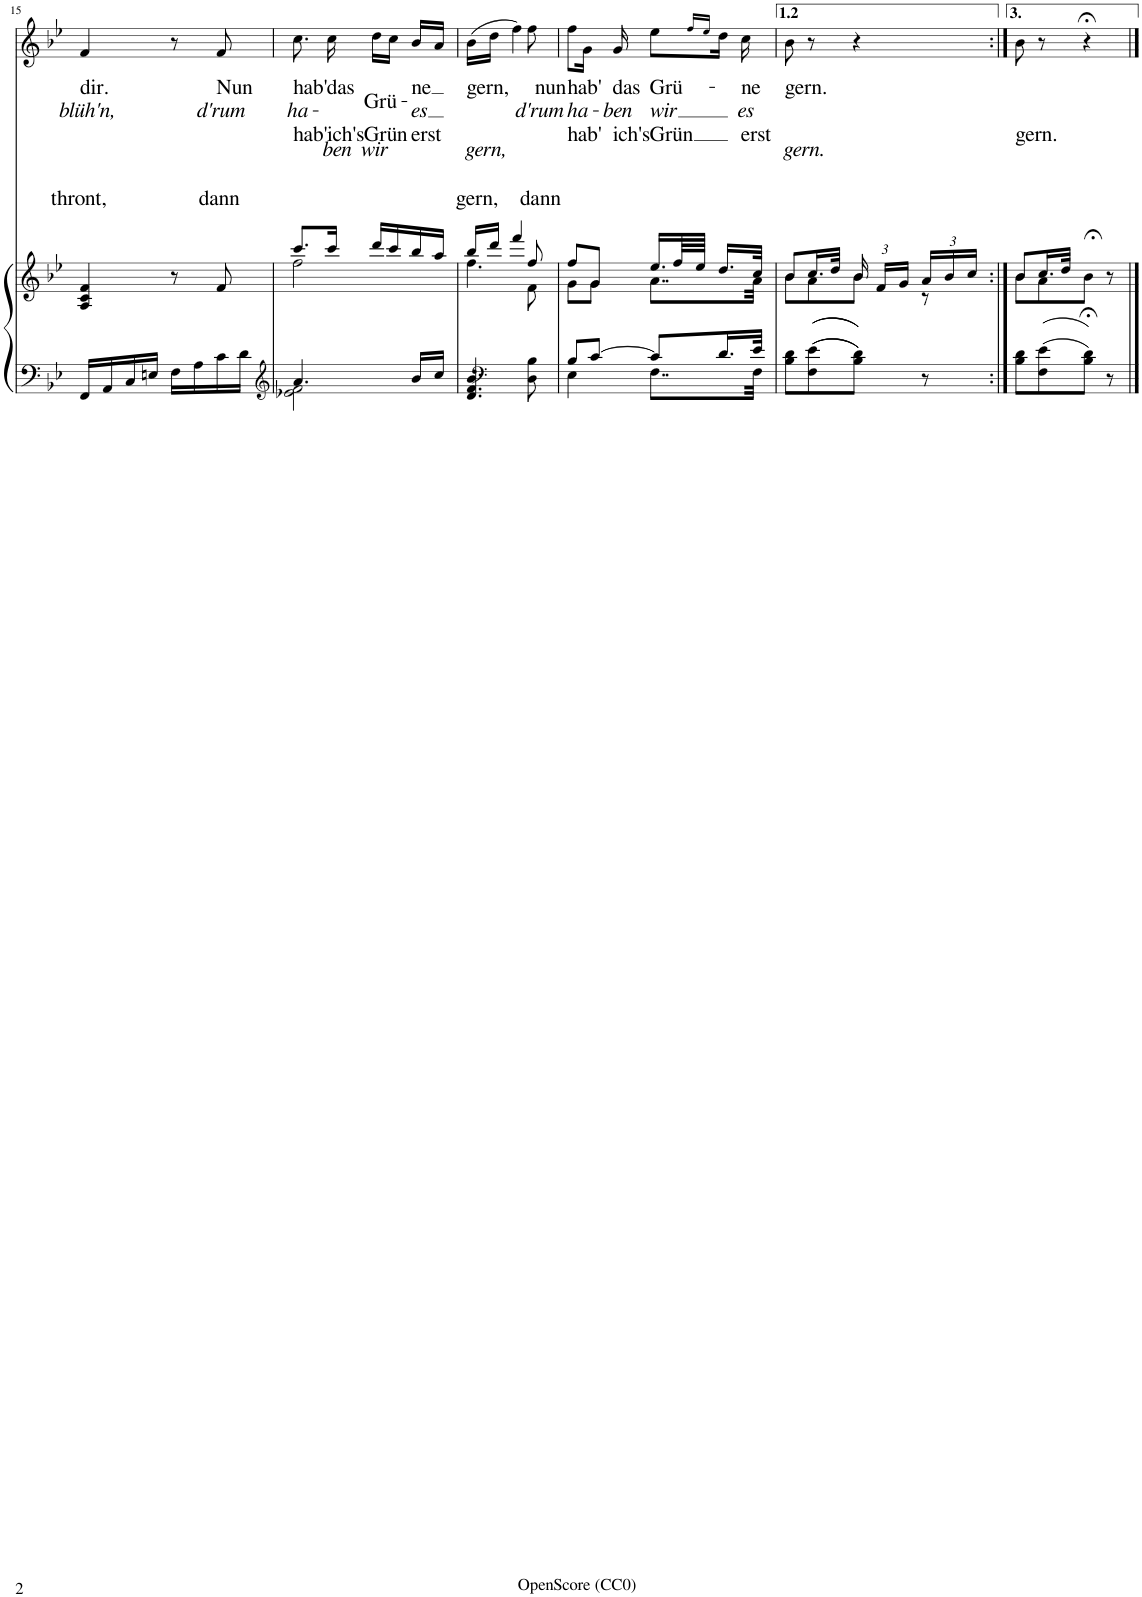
**kern	**kern	**kern	**text	**text	**text
*part2	*part2	*part1	*part1	*part1	*part1
*staff3	*staff2	*staff1	*staff1	*staff1	*staff1
*I"Pianoforte	*	*I"Singstimme	*	*	*
*I'Pno	*	*	*	*	*
!!LO:PB:g=z
*clefF4	*clefG2	*clefG2	*	*	*
*k[b-e-]	*k[b-e-]	*k[b-e-]	*	*	*
*M2/4	*M2/4	*M2/4	*	*	*
=15	=15	=15	=15	=15	=15
!	!	!	!LO:LY:b	!LO:LY:b	!LO:LY:b
16FF/LL	4A/ 4c/ 4f/	4f/	dir.	blüh'n,	thront,
16AA/	.	.	.	.	.
16C/	.	.	.	.	.
16En/JJ	.	.	.	.	.
16F\LL	8r	8r	.	.	.
16A\	.	.	.	.	.
!	!	!	!LO:LY:b	!LO:LY:b	!LO:LY:b
16c\	8f/	8f/	Nun	d'rum	dann
16d\JJ	.	.	.	.	.
=16	=16	=16	=16	=16	=16
*clefG2	*	*	*	*	*
*^	*^	*	*	*	*
!	!	!	!	!	!LO:LY:b	!LO:LY:b	!LO:LY:b
4.a/	2e-X\ 2f\	8.ccc/L	2ff\	8.cc\	hab'	ha-	hab'
!	!	!	!	!	!LO:LY:b	!LO:LY:b	!LO:LY:b
.	.	16ccc/Jk	.	16cc\	das	-ben	ich's
!	!	!	!	!	!LO:LY:b	!LO:LY:b	!LO:LY:b
.	.	16ddd/LL	.	16dd\LL	Grü-	wir	Grün
.	.	16ccc/	.	16cc\JJ	.	.	.
!	!	!	!	!	!LO:LY:b	!LO:LY:b	!LO:LY:b
16b-/LL	.	16bb-/	.	16b-/LL	-ne	es	erst
16cc/JJ	.	16aa/JJ	.	16a/JJ	.	.	.
*v	*v	*	*	*	*	*	*
=17	=17	=17	=17	=17	=17	=17
!	!	!	!	!LO:LY:b	!LO:LY:b	!LO:LY:b
4.d/ 4.f/ 4.b-/	16bb-/LL	4.ff\	(16b-\LL	gern,	gern,	gern,
.	16ddd/JJ	.	16dd\JJ	.	.	.
.	4fff/	.	4ff\)	.	.	.
*clefF4	*	*	*	*	*	*
!	!	!	!	!LO:LY:b	!LO:LY:b	!LO:LY:b
8D\ 8B-\	8ff/	8f\	8ff\	nun	d'rum	dann
=18	=18	=18	=18	=18	=18	=18
*^	*	*	*	*	*	*
!	!	!	!	!	!LO:LY:b	!LO:LY:b	!LO:LY:b
8B-/L	4E-\	8ff/L	8g\L	8ff\L	hab'	ha-	hab'
[8c/J	.	8g/J	8g\J	16g\Jk	.	.	.
!	!	!	!	!	!LO:LY:b	!LO:LY:b	!LO:LY:b
.	.	.	.	16g/	das	-ben	ich's
!	!	!	!	!	!LO:LY:b	!LO:LY:b	!LO:LY:b
8c/L]	8..F\L	16.ee-/LL	8..a\L	8ee-\L	Grü-	-wir	Grün
.	.	64ff/LL	.	.	.	.	.
.	.	64ee-/JJJJ	.	.	.	.	.
.	.	.	.	16qff/LL	.	.	.
.	.	.	.	16qee-/JJ	.	.	.
16.d/L	.	16.dd/LL	.	16dd\Jk	.	.	.
!	!	!	!	!	!LO:LY:b	!LO:LY:b	!LO:LY:b
.	.	.	.	16cc\	-ne	es	erst
32e-/JJk	32F\Jkk	32cc/JJk	32a\Jkk	.	.	.	.
=19	=19	=19	=19	=19	=19	=19	=19
!	!	!	!	!	!LO:LY:b	!LO:LY:b	!
*v	*v	*	*	*	*	*	*
8B-\ 8d\L	8b-/L	8b-\L	8b-\	gern.	gern.	.
8F\ 8e-\	16.cc/L	8a\	8r	.	.	.
.	32dd/JJk	.	.	.	.	.
*	*Xbrackettup	*	*	*	*	*
8B-\ 8d\J	24b-/	8b-\J	4r	.	.	.
.	24f/LL	.	.	.	.	.
.	24g/JJ	.	.	.	.	.
8r	24a/LL	8r	.	.	.	.
.	24b-/	.	.	.	.	.
.	24cc/JJ	.	.	.	.	.
=20:|!	=20:|!	=20:|!	=20:|!	=20:|!	=20:|!	=20:|!
!	!	!	!	!	!	!LO:LY:b
8B-\ 8d\L	8b-/L	8b-\L	8b-\	.	.	gern.
8F\ 8e-\	16.cc/L	8a\	8r	.	.	.
.	32dd/JJk	.	.	.	.	.
8B-\;< 8d\;<J	8ryy	8b-;<\J	4r;<	.	.	.
8r	8r	8ryy	.	.	.	.
*	*v	*v	*	*	*	*
==	==	==	==	==	==
*-	*-	*-	*-	*-	*-
